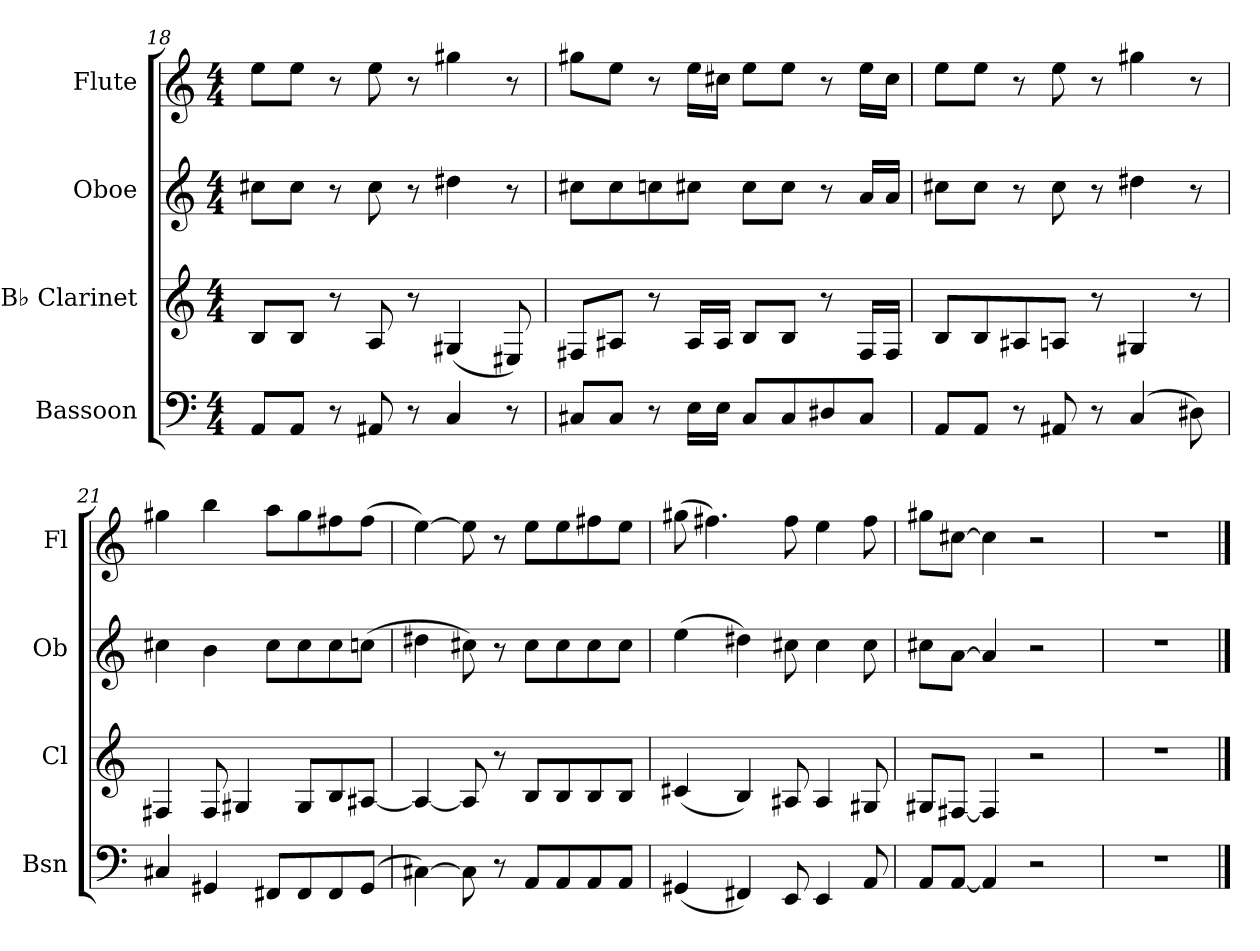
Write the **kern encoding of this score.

**kern	**kern	**kern	**kern
*part4	*part3	*part2	*part1
*staff4	*staff3	*staff2	*staff1
*I"Bassoon	*I"B♭ Clarinet	*I"Oboe	*I"Flute
*I'Bsn	*I'Cl	*I'Ob	*I'Fl
*clefF4	*clefG2	*clefG2	*clefG2
*	*ITrd1c2	*	*
*k[]	*k[b-e-]	*k[]	*k[]
*M4/4	*M4/4	*M4/4	*M4/4
=18	=18	=18	=18
8AA/L	8A/L	8cc#X\L	8ee\L
8AA/J	8A/J	8cc#\J	8ee\J
8r	8r	8r	8r
8AA#X/	8G/	8cc#\	8ee\
8r	8r	8r	8r
4C/	(4F#X/	4dd#X\	4gg#X\
8r	8D#X/)	8r	8r
!!LO:LB:g=z
=19	=19	=19	=19
8C#X/L	8En/L	8cc#X\L	8gg#X\L
8C#/J	8G#X/J	8cc#\	8ee\J
8r	8r	8ccn\	8r
16E\LL	16G#/LL	8cc#X\J	16ee\LL
16E\JJ	16G#/JJ	.	16cc#X\JJ
8C#/L	8A/L	8cc#\L	8ee\L
8C#/	8A/J	8cc#\J	8ee\J
8D#X/	8r	8r	8r
8C#/J	16E/LL	16a/LL	16ee\LL
.	16E/JJ	16a/JJ	16cc#\JJ
=20	=20	=20	=20
8AA/L	8A/L	8cc#X\L	8ee\L
8AA/J	8A/	8cc#\J	8ee\J
8r	8G#X/	8r	8r
8AA#X/	8Gn/J	8cc#\	8ee\
8r	8r	8r	8r
(4C/	4F#X/	4dd#X\	4gg#X\
8D#X\)	8r	8r	8r
=21	=21	=21	=21
4C#X/	4En/	4cc#X\	4gg#X\
4GG#X/	8E/	4b\	4bb\
.	4F#X/	.	.
8FF#X/L	.	8cc#\L	8aa\L
8FF#/	8F#/L	8cc#\	8gg#\
8FF#/	8A/	8cc#\	8ff#X\
(8GG#/J	[8G#X/J	(8ccn\J	(8ff#\J
!!LO:LB:g=z
=22	=22	=22	=22
[4C#X\)	4G#/_	4dd#X\	[4ee\)
8C#\]	8G#/]	8cc#X\)	8ee\]
8r	8r	8r	8r
8AA/L	8A/L	8cc#\L	8ee\L
8AA/	8A/	8cc#\	8ee\
8AA/	8A/	8cc#\	8ff#X\
8AA/J	8A/J	8cc#\J	8ee\J
=23	=23	=23	=23
(4GG#X/	(4Bn/	(4ee\	(8gg#X\
.	.	.	4.ff#X\)
4FF#X/)	4A/)	4dd#X\)	.
8EE/	8G#X/	8cc#X\	8ff#\
4EE/	4G#/	4cc#\	4ee\
8AA/	8F#X/	8cc#\	8ff#\
=24	=24	=24	=24
8AA/L	8F#X/L	8cc#X\L	8gg#X\L
[8AA/J	[8En/J	[8a\J	[8cc#X\J
4AA/]	4E/]	4a/]	4cc#\]
2r	2r	2r	2r
=25	=25	=25	=25
1r	1r	1r	1r
==	==	==	==
*-	*-	*-	*-
